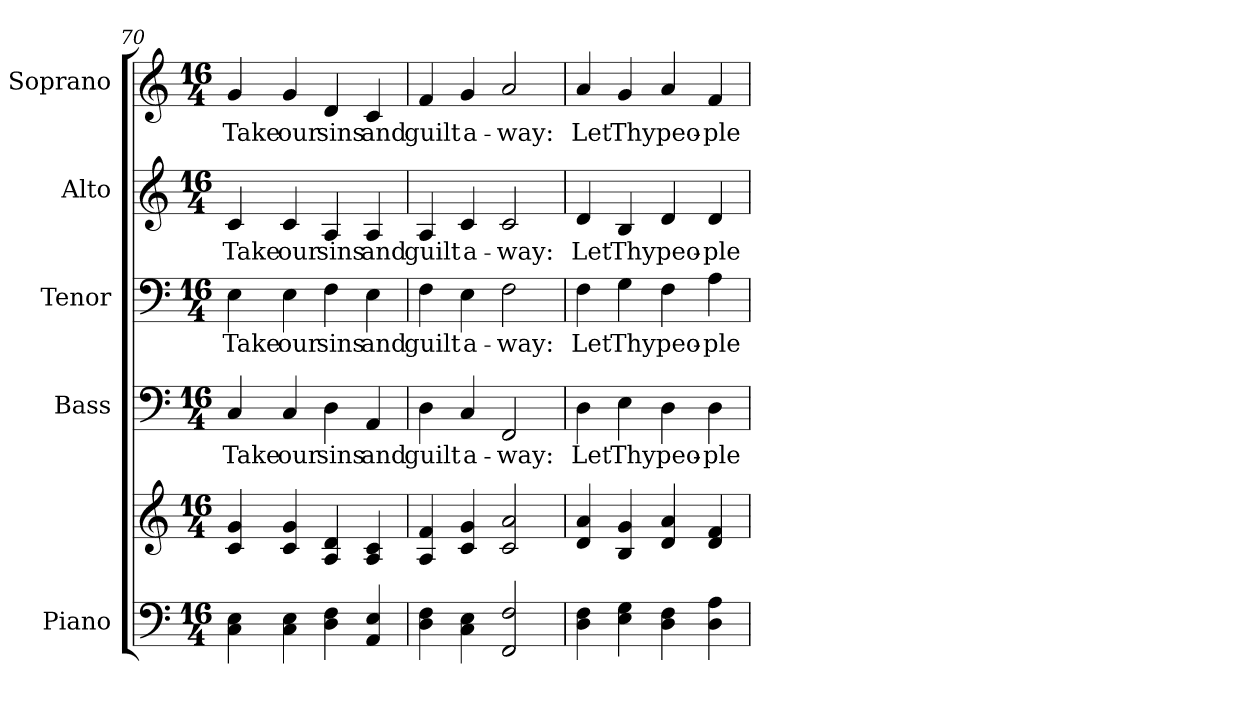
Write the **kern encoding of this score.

**kern	**kern	**kern	**text	**kern	**text	**kern	**text	**kern	**text
*part5	*part5	*part4	*part4	*part3	*part3	*part2	*part2	*part1	*part1
*staff6	*staff5	*staff4	*staff4	*staff3	*staff3	*staff2	*staff2	*staff1	*staff1
*I"Piano	*	*I"Bass	*	*I"Tenor	*	*I"Alto	*	*I"Soprano	*
*I'Pno.	*	*I'B.	*	*I'T.	*	*I'A.	*	*I'S.	*
!!LO:PB:g=z
*clefF4	*clefG2	*clefF4	*	*clefF4	*	*clefG2	*	*clefG2	*
*k[]	*k[]	*k[]	*	*k[]	*	*k[]	*	*k[]	*
*C:	*C:	*C:	*	*C:	*	*C:	*	*C:	*
*M16/4	*M16/4	*M16/4	*	*M16/4	*	*M16/4	*	*M16/4	*
=70	=70	=70	=70	=70	=70	=70	=70	=70	=70
!	!	!	!LO:LY:b:color=#000000	!	!	!	!	!	!
!	!	!	!	!	!LO:LY:b:color=#000000	!	!	!	!
!	!	!	!	!	!	!	!LO:LY:b:color=#000000	!	!
!	!	!	!	!	!	!	!	!	!LO:LY:b:color=#000000
4Ci\ 4Ei	4ci/ 4gi	4Ci/	Take	4Ei\	Take	4ci/	Take	4gi/	Take
!	!	!	!LO:LY:b:color=#000000	!	!	!	!	!	!
!	!	!	!	!	!LO:LY:b:color=#000000	!	!	!	!
!	!	!	!	!	!	!	!LO:LY:b:color=#000000	!	!
!	!	!	!	!	!	!	!	!	!LO:LY:b:color=#000000
4Ci\ 4Ei	4ci/ 4gi	4Ci/	our	4Ei\	our	4ci/	our	4gi/	our
!	!	!	!LO:LY:b:color=#000000	!	!	!	!	!	!
!	!	!	!	!	!LO:LY:b:color=#000000	!	!	!	!
!	!	!	!	!	!	!	!LO:LY:b:color=#000000	!	!
!	!	!	!	!	!	!	!	!	!LO:LY:b:color=#000000
4Di\ 4Fi	4Ai/ 4di	4Di\	sins	4Fi\	sins	4Ai/	sins	4di/	sins
!	!	!	!LO:LY:b:color=#000000	!	!	!	!	!	!
!	!	!	!	!	!LO:LY:b:color=#000000	!	!	!	!
!	!	!	!	!	!	!	!LO:LY:b:color=#000000	!	!
!	!	!	!	!	!	!	!	!	!LO:LY:b:color=#000000
4AAi/ 4Ei	4Ai/ 4ci	4AAi/	and	4Ei\	and	4Ai/	and	4ci/	and
!!LO:PB:g=z
=71	=71	=71	=71	=71	=71	=71	=71	=71	=71
!	!	!	!LO:LY:b:color=#000000	!	!	!	!	!	!
!	!	!	!	!	!LO:LY:b:color=#000000	!	!	!	!
!	!	!	!	!	!	!	!LO:LY:b:color=#000000	!	!
!	!	!	!	!	!	!	!	!	!LO:LY:b:color=#000000
4Di\ 4Fi	4Ai/ 4fi	4Di\	guilt	4Fi\	guilt	4Ai/	guilt	4fi/	guilt
!	!	!	!LO:LY:b:color=#000000	!	!	!	!	!	!
!	!	!	!	!	!LO:LY:b:color=#000000	!	!	!	!
!	!	!	!	!	!	!	!LO:LY:b:color=#000000	!	!
!	!	!	!	!	!	!	!	!	!LO:LY:b:color=#000000
4Ci\ 4Ei	4ci/ 4gi	4Ci/	a-	4Ei\	a-	4ci/	a-	4gi/	a-
!	!	!	!LO:LY:b:color=#000000	!	!	!	!	!	!
!	!	!	!	!	!LO:LY:b:color=#000000	!	!	!	!
!	!	!	!	!	!	!	!LO:LY:b:color=#000000	!	!
!	!	!	!	!	!	!	!	!	!LO:LY:b:color=#000000
2FFi/ 2Fi	2ci/ 2ai	2FFi/	-way:	2Fi\	-way:	2ci/	-way:	2ai/	-way:
!!LO:PB:g=z
=72	=72	=72	=72	=72	=72	=72	=72	=72	=72
!	!	!	!LO:LY:b:color=#000000	!	!	!	!	!	!
!	!	!	!	!	!LO:LY:b:color=#000000	!	!	!	!
!	!	!	!	!	!	!	!LO:LY:b:color=#000000	!	!
!	!	!	!	!	!	!	!	!	!LO:LY:b:color=#000000
4Di\ 4Fi	4di/ 4ai	4Di\	Let	4Fi\	Let	4di/	Let	4ai/	Let
!	!	!	!LO:LY:b:color=#000000	!	!	!	!	!	!
!	!	!	!	!	!LO:LY:b:color=#000000	!	!	!	!
!	!	!	!	!	!	!	!LO:LY:b:color=#000000	!	!
!	!	!	!	!	!	!	!	!	!LO:LY:b:color=#000000
4Ei\ 4Gi	4Bi/ 4gi	4Ei\	Thy	4Gi\	Thy	4Bi/	Thy	4gi/	Thy
!	!	!	!LO:LY:b:color=#000000	!	!	!	!	!	!
!	!	!	!	!	!LO:LY:b:color=#000000	!	!	!	!
!	!	!	!	!	!	!	!LO:LY:b:color=#000000	!	!
!	!	!	!	!	!	!	!	!	!LO:LY:b:color=#000000
4Di\ 4Fi	4di/ 4ai	4Di\	peo-	4Fi\	peo-	4di/	peo-	4ai/	peo-
!	!	!	!LO:LY:b:color=#000000	!	!	!	!	!	!
!	!	!	!	!	!LO:LY:b:color=#000000	!	!	!	!
!	!	!	!	!	!	!	!LO:LY:b:color=#000000	!	!
!	!	!	!	!	!	!	!	!	!LO:LY:b:color=#000000
4Di\ 4Ai	4di/ 4fi	4Di\	-ple	4Ai\	-ple	4di/	-ple	4fi/	-ple
=	=	=	=	=	=	=	=	=	=
*-	*-	*-	*-	*-	*-	*-	*-	*-	*-
